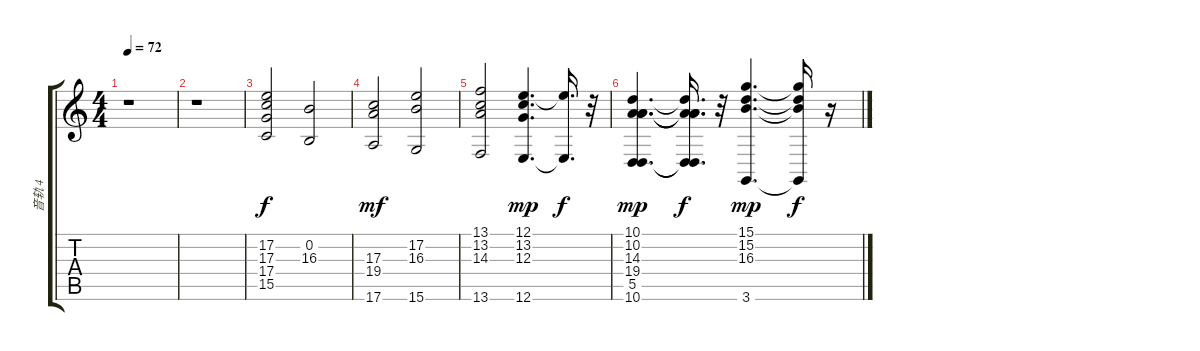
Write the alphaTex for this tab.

\track ("音轨 4" "音轨 4") {instrument drawbarorgan}
\staff {score tabs}
\tuning (E4 B3 G3 D3 A2 E2) {hide}
\ts (4 4)
\tempo 72
\clef g2
\ks c
r.1{dy f} |
r.1 |
(17.2 17.3 17.4 15.5).2 (0.2 16.3).2 |
(17.3 19.4 17.6).2{dy mf} (17.2 16.3 15.6).2 |
(13.1 13.2 14.3 13.6).2 (12.1 13.2 12.3 12.6).4{d dy mp} (12.1{t} 12.6{t}).16{d dy f} r.32 |
(10.1 10.2 14.3 19.4 5.5 10.6).4{d dy mp} (10.1{t} 10.2{t} 14.3{t} 19.4{t} 5.5{t} 10.6{t}).16{d dy f} r.32 (15.1 15.2 16.3 3.6).4{d dy mp} (15.1{t} 15.2{t} 16.3{t} 3.6{t}).16{dy f} r.16
